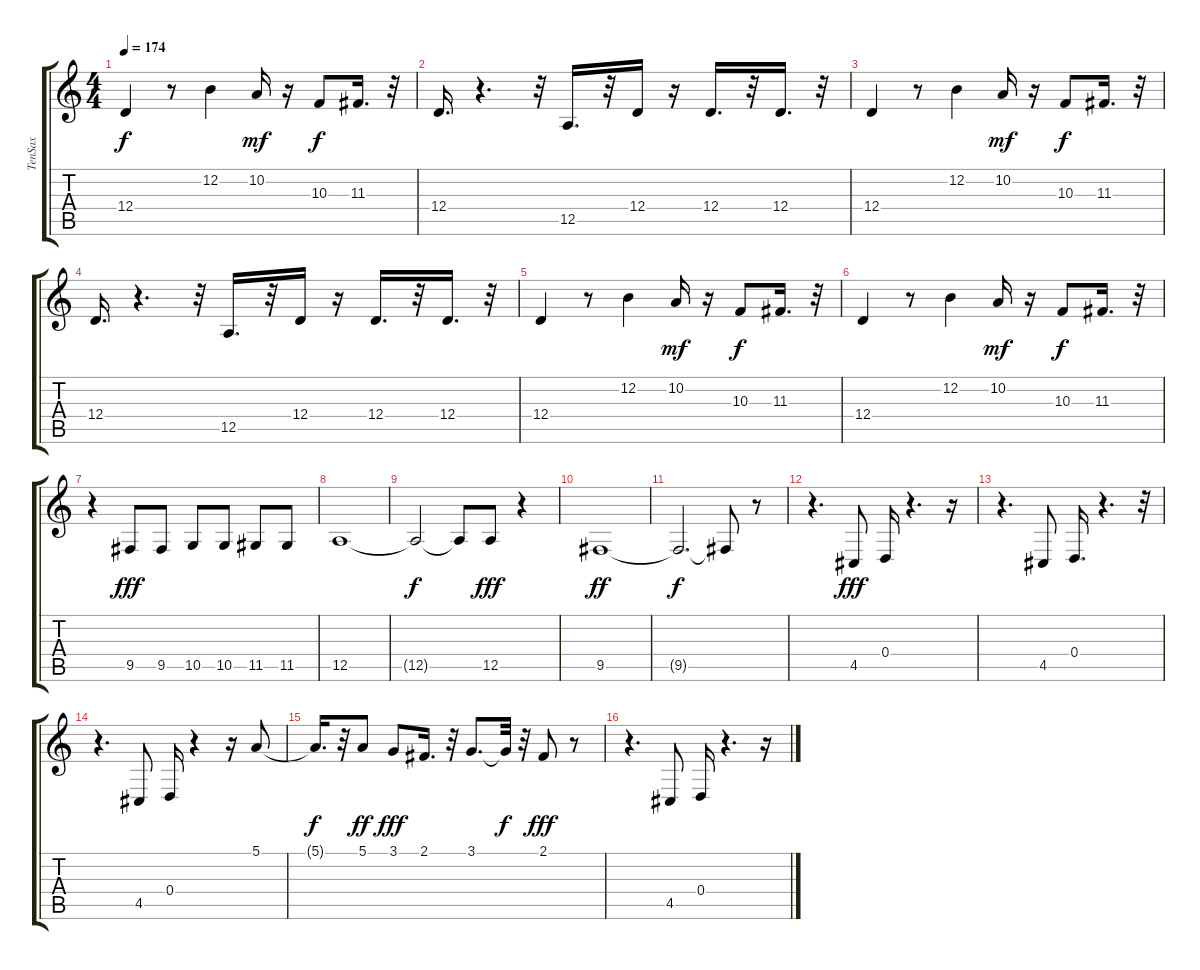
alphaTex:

\track ("TenSax" "TenSax") {instrument tenorsax}
\staff {score tabs}
\tuning (E4 B3 G3 D3 A2 E2) {hide}
\ts (4 4)
\tempo 174
\clef g2
\ks c
12.4.4{dy f} r.8 12.2.4 10.2.16{dy mf} r.16 10.3.8{dy f} 11.3.16{d} r.32 |
12.4.16{d} r.4{d} r.32 12.5.16{d} r.32 12.4.16 r.16 12.4.16{d} r.32 12.4.16{d} r.32 |
12.4.4 r.8 12.2.4 10.2.16{dy mf} r.16 10.3.8{dy f} 11.3.16{d} r.32 |
12.4.16{d} r.4{d} r.32 12.5.16{d} r.32 12.4.16 r.16 12.4.16{d} r.32 12.4.16{d} r.32 |
12.4.4 r.8 12.2.4 10.2.16{dy mf} r.16 10.3.8{dy f} 11.3.16{d} r.32 |
12.4.4 r.8 12.2.4 10.2.16{dy mf} r.16 10.3.8{dy f} 11.3.16{d} r.32 |
r.4 9.5.8{dy fff} 9.5.8 10.5.8 10.5.8 11.5.8 11.5.8 |
12.5.1 |
12.5{t}.2{dy f} 12.5{t}.8 12.5.8{dy fff} r.4 |
9.5.1{dy ff} |
9.5{t}.2{d dy f} 9.5{t}.8 r.8 |
r.4{d} 4.5.8{dy fff} 0.4.16 r.4{d} r.16 |
r.4{d} 4.5.8 0.4.16{d} r.4{d} r.32 |
r.4{d} 4.5.8 0.4.16 r.4 r.16 5.1.8 |
5.1{t}.16{d dy f} r.32 5.1.8{dy ff} 3.1.8{dy fff} 2.1.16{d} r.32 3.1.8{d} 3.1{t}.32{dy f} r.32 2.1.8{dy fff} r.8 |
r.4{d} 4.5.8 0.4.16 r.4{d} r.16
